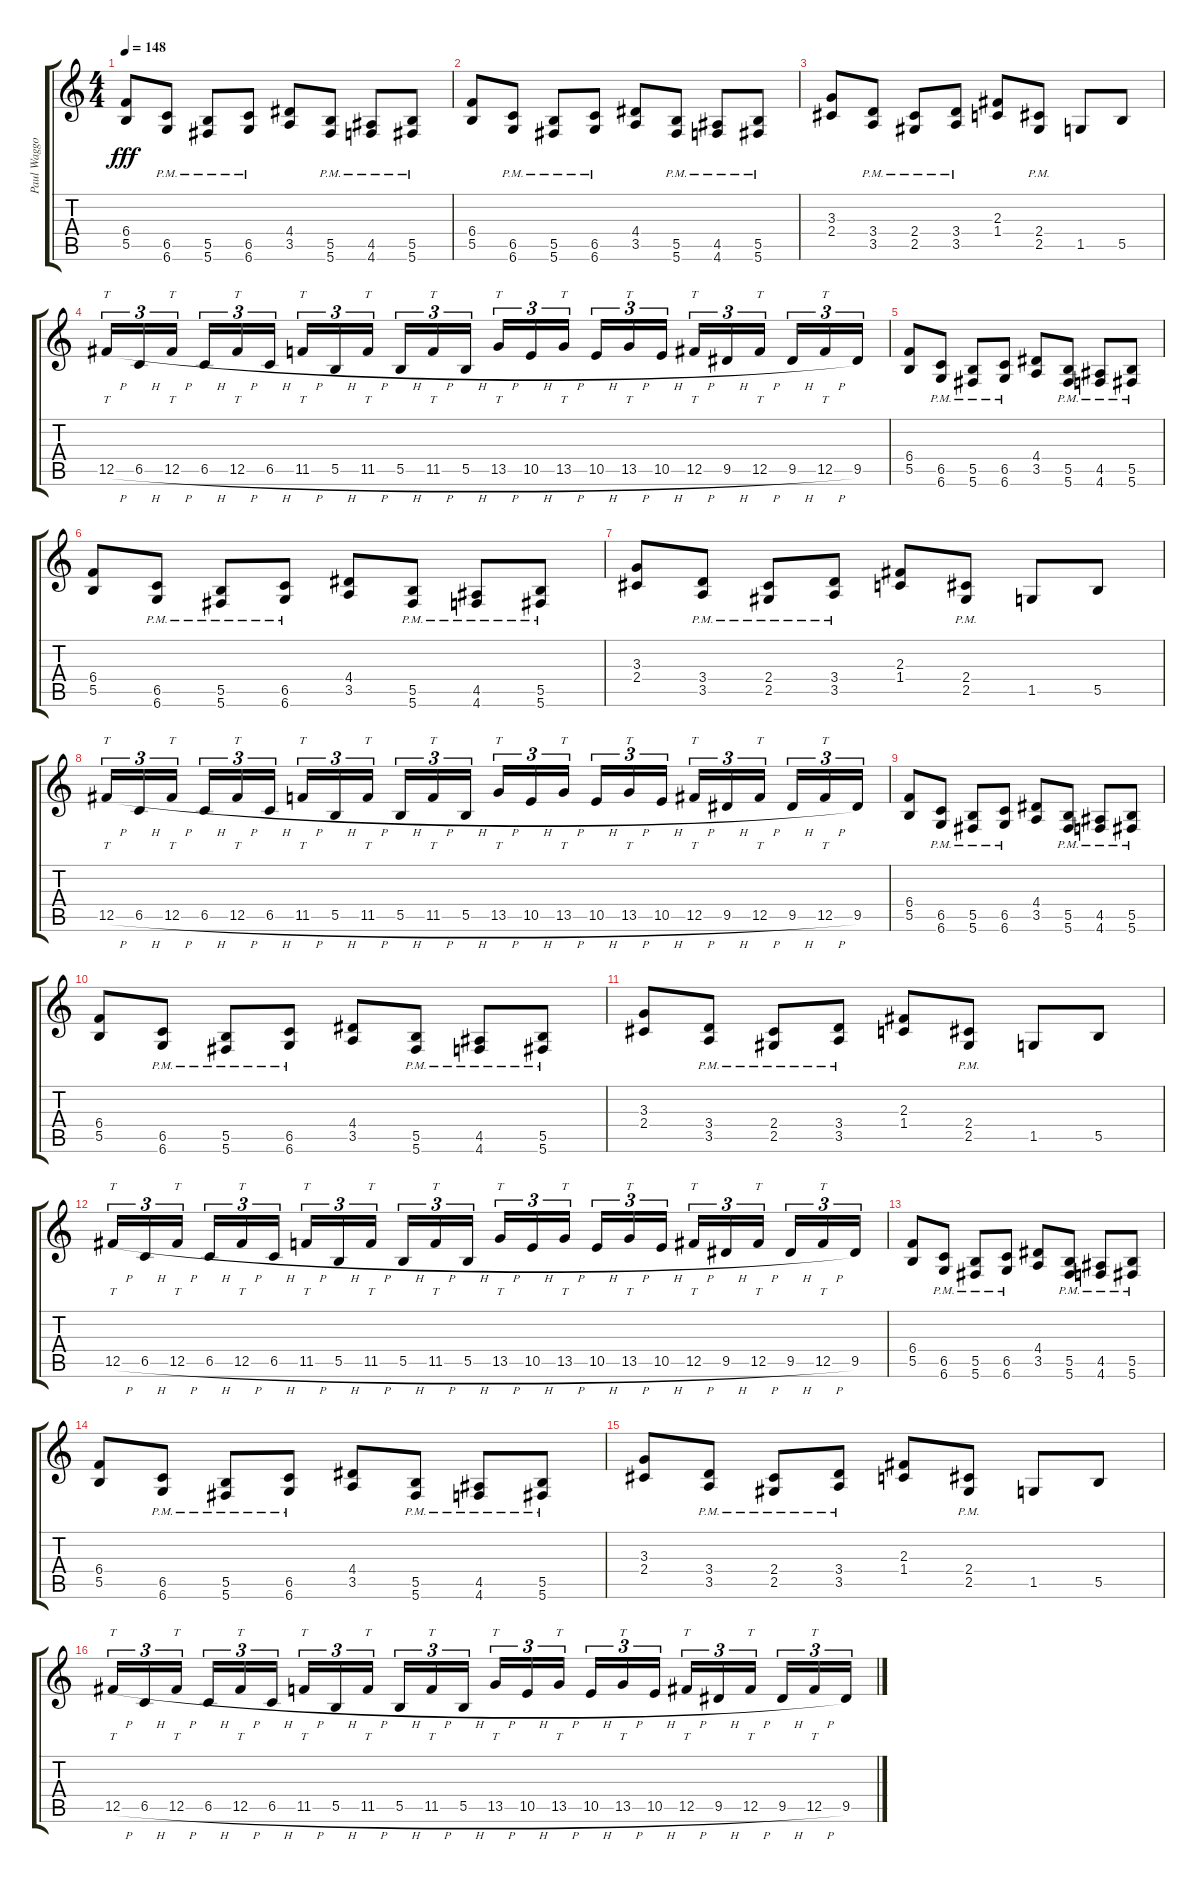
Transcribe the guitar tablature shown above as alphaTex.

\track ("Paul Waggoner" "Paul Waggo") {instrument distortionguitar}
\staff {score tabs}
\tuning (Db4 Ab3 E3 B2 Gb2 Db2) {hide}
\ts (4 4)
\tempo 148
\clef g2
\ks c
(6.4 5.5).8{dy fff} (6.5{pm} 6.6{pm}).8 (5.5{pm} 5.6{pm}).8 (6.5{pm} 6.6{pm}).8 (4.4 3.5).8 (5.5{pm} 5.6{pm}).8 (4.5{pm} 4.6{pm}).8 (5.5{pm} 5.6{pm}).8 |
(6.4 5.5).8 (6.5{pm} 6.6{pm}).8 (5.5{pm} 5.6{pm}).8 (6.5{pm} 6.6{pm}).8 (4.4 3.5).8 (5.5{pm} 5.6{pm}).8 (4.5{pm} 4.6{pm}).8 (5.5{pm} 5.6{pm}).8 |
(3.3 2.4).8 (3.4{pm} 3.5{pm}).8 (2.4{pm} 2.5{pm}).8 (3.4{pm} 3.5{pm}).8 (2.3 1.4).8 (2.4{pm} 2.5{pm}).8 1.5.8 5.5.8 |
12.5{h}.16{tt tu (3 2)} 6.5{h}.16{tu (3 2)} 12.5{h}.16{tt tu (3 2) beam splitsecondary} 6.5{h}.16{tu (3 2)} 12.5{h}.16{tt tu (3 2)} 6.5{h}.16{tu (3 2)} 11.5{h}.16{tt tu (3 2)} 5.5{h}.16{tu (3 2)} 11.5{h}.16{tt tu (3 2) beam splitsecondary} 5.5{h}.16{tu (3 2)} 11.5{h}.16{tt tu (3 2)} 5.5{h}.16{tu (3 2)} 13.5{h}.16{tt tu (3 2)} 10.5{h}.16{tu (3 2)} 13.5{h}.16{tt tu (3 2) beam splitsecondary} 10.5{h}.16{tu (3 2)} 13.5{h}.16{tt tu (3 2)} 10.5{h}.16{tu (3 2)} 12.5{h}.16{tt tu (3 2)} 9.5{h}.16{tu (3 2)} 12.5{h}.16{tt tu (3 2) beam splitsecondary} 9.5{h}.16{tu (3 2)} 12.5{h}.16{tt tu (3 2)} 9.5.16{tu (3 2)} |
(6.4 5.5).8 (6.5{pm} 6.6{pm}).8 (5.5{pm} 5.6{pm}).8 (6.5{pm} 6.6{pm}).8 (4.4 3.5).8 (5.5{pm} 5.6{pm}).8 (4.5{pm} 4.6{pm}).8 (5.5{pm} 5.6{pm}).8 |
(6.4 5.5).8 (6.5{pm} 6.6{pm}).8 (5.5{pm} 5.6{pm}).8 (6.5{pm} 6.6{pm}).8 (4.4 3.5).8 (5.5{pm} 5.6{pm}).8 (4.5{pm} 4.6{pm}).8 (5.5{pm} 5.6{pm}).8 |
(3.3 2.4).8 (3.4{pm} 3.5{pm}).8 (2.4{pm} 2.5{pm}).8 (3.4{pm} 3.5{pm}).8 (2.3 1.4).8 (2.4{pm} 2.5{pm}).8 1.5.8 5.5.8 |
12.5{h}.16{tt tu (3 2)} 6.5{h}.16{tu (3 2)} 12.5{h}.16{tt tu (3 2) beam splitsecondary} 6.5{h}.16{tu (3 2)} 12.5{h}.16{tt tu (3 2)} 6.5{h}.16{tu (3 2)} 11.5{h}.16{tt tu (3 2)} 5.5{h}.16{tu (3 2)} 11.5{h}.16{tt tu (3 2) beam splitsecondary} 5.5{h}.16{tu (3 2)} 11.5{h}.16{tt tu (3 2)} 5.5{h}.16{tu (3 2)} 13.5{h}.16{tt tu (3 2)} 10.5{h}.16{tu (3 2)} 13.5{h}.16{tt tu (3 2) beam splitsecondary} 10.5{h}.16{tu (3 2)} 13.5{h}.16{tt tu (3 2)} 10.5{h}.16{tu (3 2)} 12.5{h}.16{tt tu (3 2)} 9.5{h}.16{tu (3 2)} 12.5{h}.16{tt tu (3 2) beam splitsecondary} 9.5{h}.16{tu (3 2)} 12.5{h}.16{tt tu (3 2)} 9.5.16{tu (3 2)} |
(6.4 5.5).8 (6.5{pm} 6.6{pm}).8 (5.5{pm} 5.6{pm}).8 (6.5{pm} 6.6{pm}).8 (4.4 3.5).8 (5.5{pm} 5.6{pm}).8 (4.5{pm} 4.6{pm}).8 (5.5{pm} 5.6{pm}).8 |
(6.4 5.5).8 (6.5{pm} 6.6{pm}).8 (5.5{pm} 5.6{pm}).8 (6.5{pm} 6.6{pm}).8 (4.4 3.5).8 (5.5{pm} 5.6{pm}).8 (4.5{pm} 4.6{pm}).8 (5.5{pm} 5.6{pm}).8 |
(3.3 2.4).8 (3.4{pm} 3.5{pm}).8 (2.4{pm} 2.5{pm}).8 (3.4{pm} 3.5{pm}).8 (2.3 1.4).8 (2.4{pm} 2.5{pm}).8 1.5.8 5.5.8 |
12.5{h}.16{tt tu (3 2)} 6.5{h}.16{tu (3 2)} 12.5{h}.16{tt tu (3 2) beam splitsecondary} 6.5{h}.16{tu (3 2)} 12.5{h}.16{tt tu (3 2)} 6.5{h}.16{tu (3 2)} 11.5{h}.16{tt tu (3 2)} 5.5{h}.16{tu (3 2)} 11.5{h}.16{tt tu (3 2) beam splitsecondary} 5.5{h}.16{tu (3 2)} 11.5{h}.16{tt tu (3 2)} 5.5{h}.16{tu (3 2)} 13.5{h}.16{tt tu (3 2)} 10.5{h}.16{tu (3 2)} 13.5{h}.16{tt tu (3 2) beam splitsecondary} 10.5{h}.16{tu (3 2)} 13.5{h}.16{tt tu (3 2)} 10.5{h}.16{tu (3 2)} 12.5{h}.16{tt tu (3 2)} 9.5{h}.16{tu (3 2)} 12.5{h}.16{tt tu (3 2) beam splitsecondary} 9.5{h}.16{tu (3 2)} 12.5{h}.16{tt tu (3 2)} 9.5.16{tu (3 2)} |
(6.4 5.5).8 (6.5{pm} 6.6{pm}).8 (5.5{pm} 5.6{pm}).8 (6.5{pm} 6.6{pm}).8 (4.4 3.5).8 (5.5{pm} 5.6{pm}).8 (4.5{pm} 4.6{pm}).8 (5.5{pm} 5.6{pm}).8 |
(6.4 5.5).8 (6.5{pm} 6.6{pm}).8 (5.5{pm} 5.6{pm}).8 (6.5{pm} 6.6{pm}).8 (4.4 3.5).8 (5.5{pm} 5.6{pm}).8 (4.5{pm} 4.6{pm}).8 (5.5{pm} 5.6{pm}).8 |
(3.3 2.4).8 (3.4{pm} 3.5{pm}).8 (2.4{pm} 2.5{pm}).8 (3.4{pm} 3.5{pm}).8 (2.3 1.4).8 (2.4{pm} 2.5{pm}).8 1.5.8 5.5.8 |
12.5{h}.16{tt tu (3 2)} 6.5{h}.16{tu (3 2)} 12.5{h}.16{tt tu (3 2) beam splitsecondary} 6.5{h}.16{tu (3 2)} 12.5{h}.16{tt tu (3 2)} 6.5{h}.16{tu (3 2)} 11.5{h}.16{tt tu (3 2)} 5.5{h}.16{tu (3 2)} 11.5{h}.16{tt tu (3 2) beam splitsecondary} 5.5{h}.16{tu (3 2)} 11.5{h}.16{tt tu (3 2)} 5.5{h}.16{tu (3 2)} 13.5{h}.16{tt tu (3 2)} 10.5{h}.16{tu (3 2)} 13.5{h}.16{tt tu (3 2) beam splitsecondary} 10.5{h}.16{tu (3 2)} 13.5{h}.16{tt tu (3 2)} 10.5{h}.16{tu (3 2)} 12.5{h}.16{tt tu (3 2)} 9.5{h}.16{tu (3 2)} 12.5{h}.16{tt tu (3 2) beam splitsecondary} 9.5{h}.16{tu (3 2)} 12.5{h}.16{tt tu (3 2)} 9.5.16{tu (3 2)}
